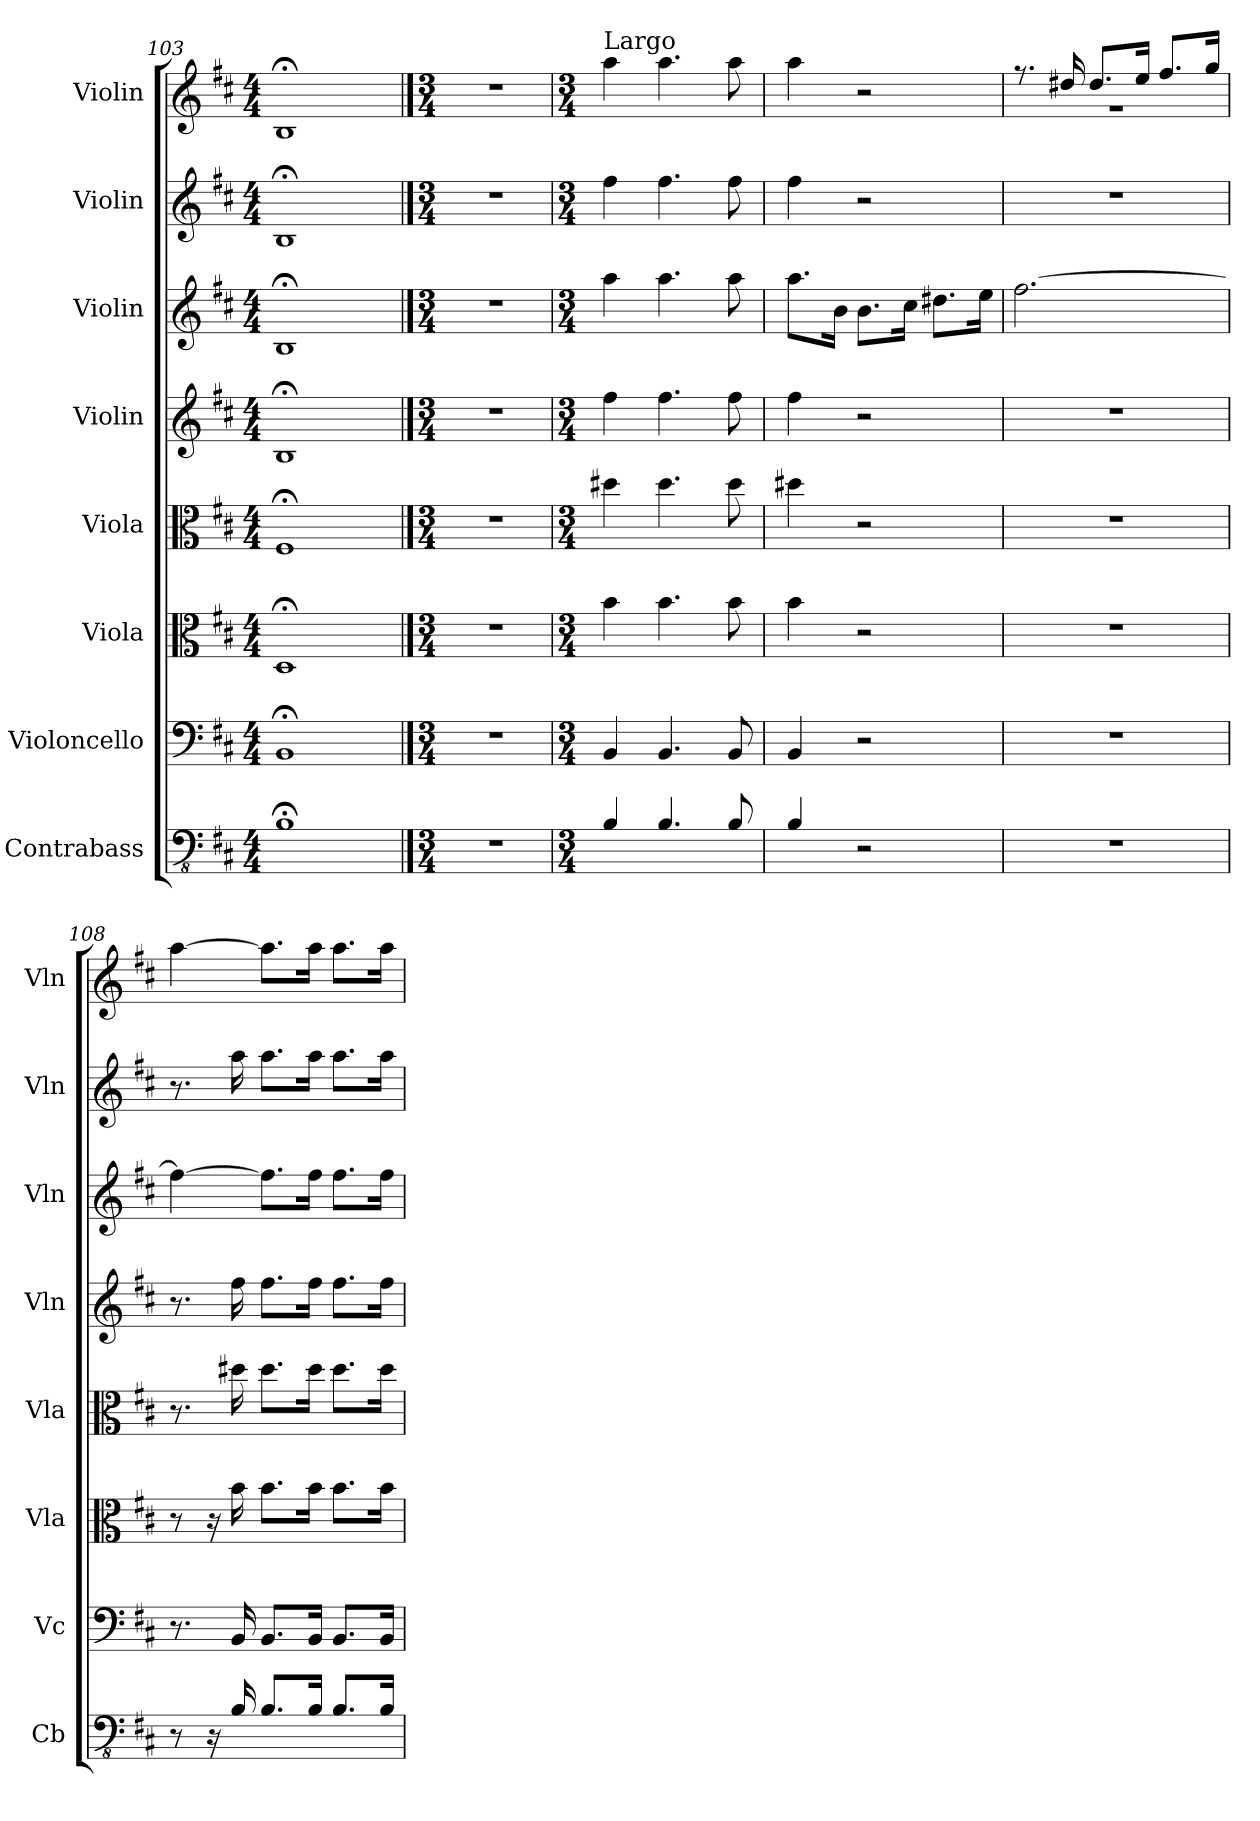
**kern	**kern	**kern	**kern	**kern	**kern	**kern	**kern
*part8	*part7	*part6	*part5	*part4	*part3	*part2	*part1
*staff8	*staff7	*staff6	*staff5	*staff4	*staff3	*staff2	*staff1
*I"Contrabass	*I"Violoncello	*I"Viola	*I"Viola	*I"Violin	*I"Violin	*I"Violin	*I"Violin
*I'Cb	*I'Vc	*I'Vla	*I'Vla	*I'Vln	*I'Vln	*I'Vln	*I'Vln
*clefFv4	*clefF4	*clefC3	*clefC3	*clefG2	*clefG2	*clefG2	*clefG2
*ITrd7c12	*	*	*	*	*	*	*
*k[f#c#]	*k[f#c#]	*k[f#c#]	*k[f#c#]	*k[f#c#]	*k[f#c#]	*k[f#c#]	*k[f#c#]
*M4/4	*M4/4	*M4/4	*M4/4	*M4/4	*M4/4	*M4/4	*M4/4
=103	=103	=103	=103	=103	=103	=103	=103
1BBB;	1BB;	1D;	1F#;	1B;<	1B;<	1B;<	1B;<
==104	==104	==104	==104	==104	==104	==104	==104
*M3/4	*M3/4	*M3/4	*M3/4	*M3/4	*M3/4	*M3/4	*M3/4
2.r	2.r	2.r	2.r	2.r	2.r	2.r	2.r
!!LO:PB:g=z
=105	=105	=105	=105	=105	=105	=105	=105
*M3/4	*M3/4	*M3/4	*M3/4	*M3/4	*M3/4	*M3/4	*M3/4
*	*	*	*	*	*	*	*MM60
!	!	!	!	!	!	!	!LO:TX:a:t=Largo
4BBB/	4BB/	4b\	4dd#X\	4ff#\	4aa\	4ff#\	4aa\
4.BBB/	4.BB/	4.b\	4.dd#\	4.ff#\	4.aa\	4.ff#\	4.aa\
8BBB/	8BB/	8b\	8dd#\	8ff#\	8aa\	8ff#\	8aa\
=106	=106	=106	=106	=106	=106	=106	=106
4BBB/	4BB/	4b\	4dd#X\	4ff#\	8.aa\L	4ff#\	4aa\
.	.	.	.	.	16b\Jk	.	.
2r	2r	2r	2r	2r	8.b\L	2r	2r
.	.	.	.	.	16cc#\Jk	.	.
.	.	.	.	.	8.dd#X\L	.	.
.	.	.	.	.	16ee\Jk	.	.
=107	=107	=107	=107	=107	=107	=107	=107
*	*	*	*	*	*	*	*^
2.r	2.r	2.r	2.r	2.r	[2.ff#\	2.r	8.r	2.r
.	.	.	.	.	.	.	16dd#X/	.
.	.	.	.	.	.	.	8.dd#/L	.
.	.	.	.	.	.	.	16ee/Jk	.
.	.	.	.	.	.	.	8.ff#/L	.
.	.	.	.	.	.	.	16gg/Jk	.
*	*	*	*	*	*	*	*v	*v
=108	=108	=108	=108	=108	=108	=108	=108
8r	8.r	8r	8.r	8.r	4ff#\_	8.r	[4aa\
16r	.	16r	.	.	.	.	.
16BBB/	16BB/	16b\	16dd#X\	16ff#\	.	16aa\	.
8.BBB/L	8.BB/L	8.b\L	8.dd#\L	8.ff#\L	8.ff#\L]	8.aa\L	8.aa\L]
16BBB/Jk	16BB/Jk	16b\Jk	16dd#\Jk	16ff#\Jk	16ff#\Jk	16aa\Jk	16aa\Jk
8.BBB/L	8.BB/L	8.b\L	8.dd#\L	8.ff#\L	8.ff#\L	8.aa\L	8.aa\L
16BBB/Jk	16BB/Jk	16b\Jk	16dd#\Jk	16ff#\Jk	16ff#\Jk	16aa\Jk	16aa\Jk
=	=	=	=	=	=	=	=
*-	*-	*-	*-	*-	*-	*-	*-
